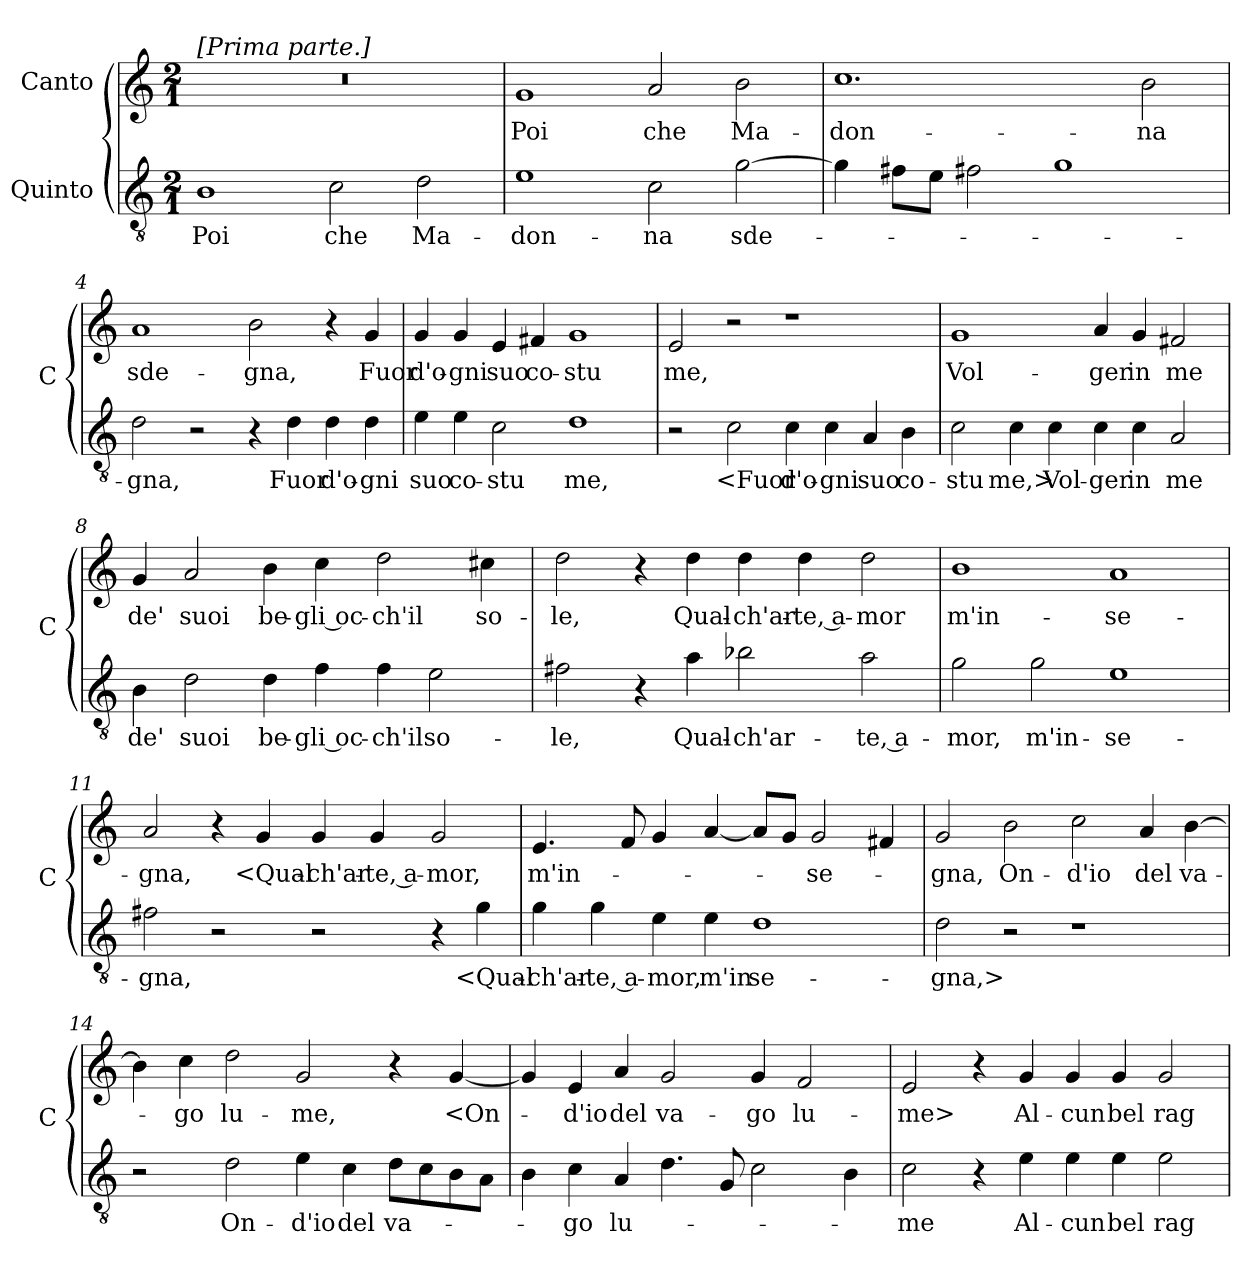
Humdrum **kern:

**kern	**text	**kern	**text
*part2	*part2	*part1	*part1
*staff2	*staff2	*staff1	*staff1
*I"Quinto	*	*I"Canto	*
*	*	*I'C	*
*clefGv2	*	*clefG2	*
*k[]	*	*k[]	*
*M2/1	*	*M2/1	*
=1	=1	=1	=1
!	!	!LO:TX:a:t=[Prima parte.]	!
1B	Poi	0r	.
2c	che	.	.
2d	Ma-	.	.
=2	=2	=2	=2
1e	-don-	1g	Poi
2c	-na	2a	che
[2g	sde-	2b	Ma-
=3	=3	=3	=3
4g]	.	1.cc	-don-
8f#XL	.	.	.
8eJ	.	.	.
2f#X	.	.	.
1g	.	.	.
.	.	2b	-na
=4	=4	=4	=4
2d	-gna,	1a	sde-
2r	.	.	.
4r	.	2b	-gna,
4d	Fuor	.	.
4d	d'o-	4r	.
4d	-gni	4g	Fuor
=5	=5	=5	=5
4e	suo	4g	d'o-
4e	co-	4g	-gni
2c	-stu	4e	suo
.	.	4f#X	co-
1d	me,	1g	-stu
=6	=6	=6	=6
2r	.	2e	me,
2c	<Fuor	2r	.
4c	d'o-	1r	.
4c	-gni	.	.
4A	suo	.	.
4B	co-	.	.
=7	=7	=7	=7
2c	-stu	1g	Vol-
4c	me,>	.	.
4c	Vol-	.	.
4c	-ger	4a	-ger
4c	in	4g	in
2A	me	2f#X	me
=8	=8	=8	=8
4B	de'	4g	de'
2d	suoi	2a	suoi
4d	be-	4b	be-
4f	-gli oc-	4cc	-gli oc-
4f	-ch'il	2dd	-ch'il
2e	so-	.	.
.	.	4cc#X	so-
=9	=9	=9	=9
2f#X	-le,	2dd	-le,
4r	.	4r	.
4a	Qual-	4dd	Qual-
2b-X	-ch'ar-	4dd	-ch'ar-
.	.	4dd	-te, a-
2a	-te, a-	2dd	-mor
=10	=10	=10	=10
2g	-mor,	1b	m'in-
2g	m'in-	.	.
1e	-se-	1a	-se-
=11	=11	=11	=11
2f#X	-gna,	2a	-gna,
2r	.	4r	.
.	.	4g	<Qual-
2r	.	4g	-ch'ar-
.	.	4g	-te, a-
4r	.	2g	-mor,
4g	<Qual-	.	.
=12	=12	=12	=12
4g	-ch'ar-	4.e	m'in-
4g	-te, a-	.	.
.	.	8f	.
4e	-mor,	4g	.
4e	m'in	[4a	.
1d	se-	8aL]	.
.	.	8gJ	.
.	.	2g	-se-
.	.	4f#X	.
=13	=13	=13	=13
2d	-gna,>	2g	-gna,
2r	.	2b	On-
1r	.	2cc	-d'io
.	.	4a	del
.	.	[4b	va-
=14	=14	=14	=14
2r	.	4b]	.
.	.	4cc	-go
2d	On-	2dd	lu-
4e	-d'io	2g	-me,
4c	del	.	.
8dL	va-	4r	.
8c	.	.	.
8B	.	[4g	<On-
8AJ	.	.	.
=15	=15	=15	=15
4B	.	4g]	.
4c	-go	4e	-d'io
4A	lu-	4a	del
4.d	.	2g	va-
8G	.	.	.
2c	.	4g	-go
.	.	2f	lu-
4B	.	.	.
=16	=16	=16	=16
2c	-me	2e	-me>
4r	.	4r	.
4e	Al-	4g	Al-
4e	-cun	4g	-cun
4e	bel	4g	bel
2e	rag-	2g	rag-
=	=	=	=
*-	*-	*-	*-
